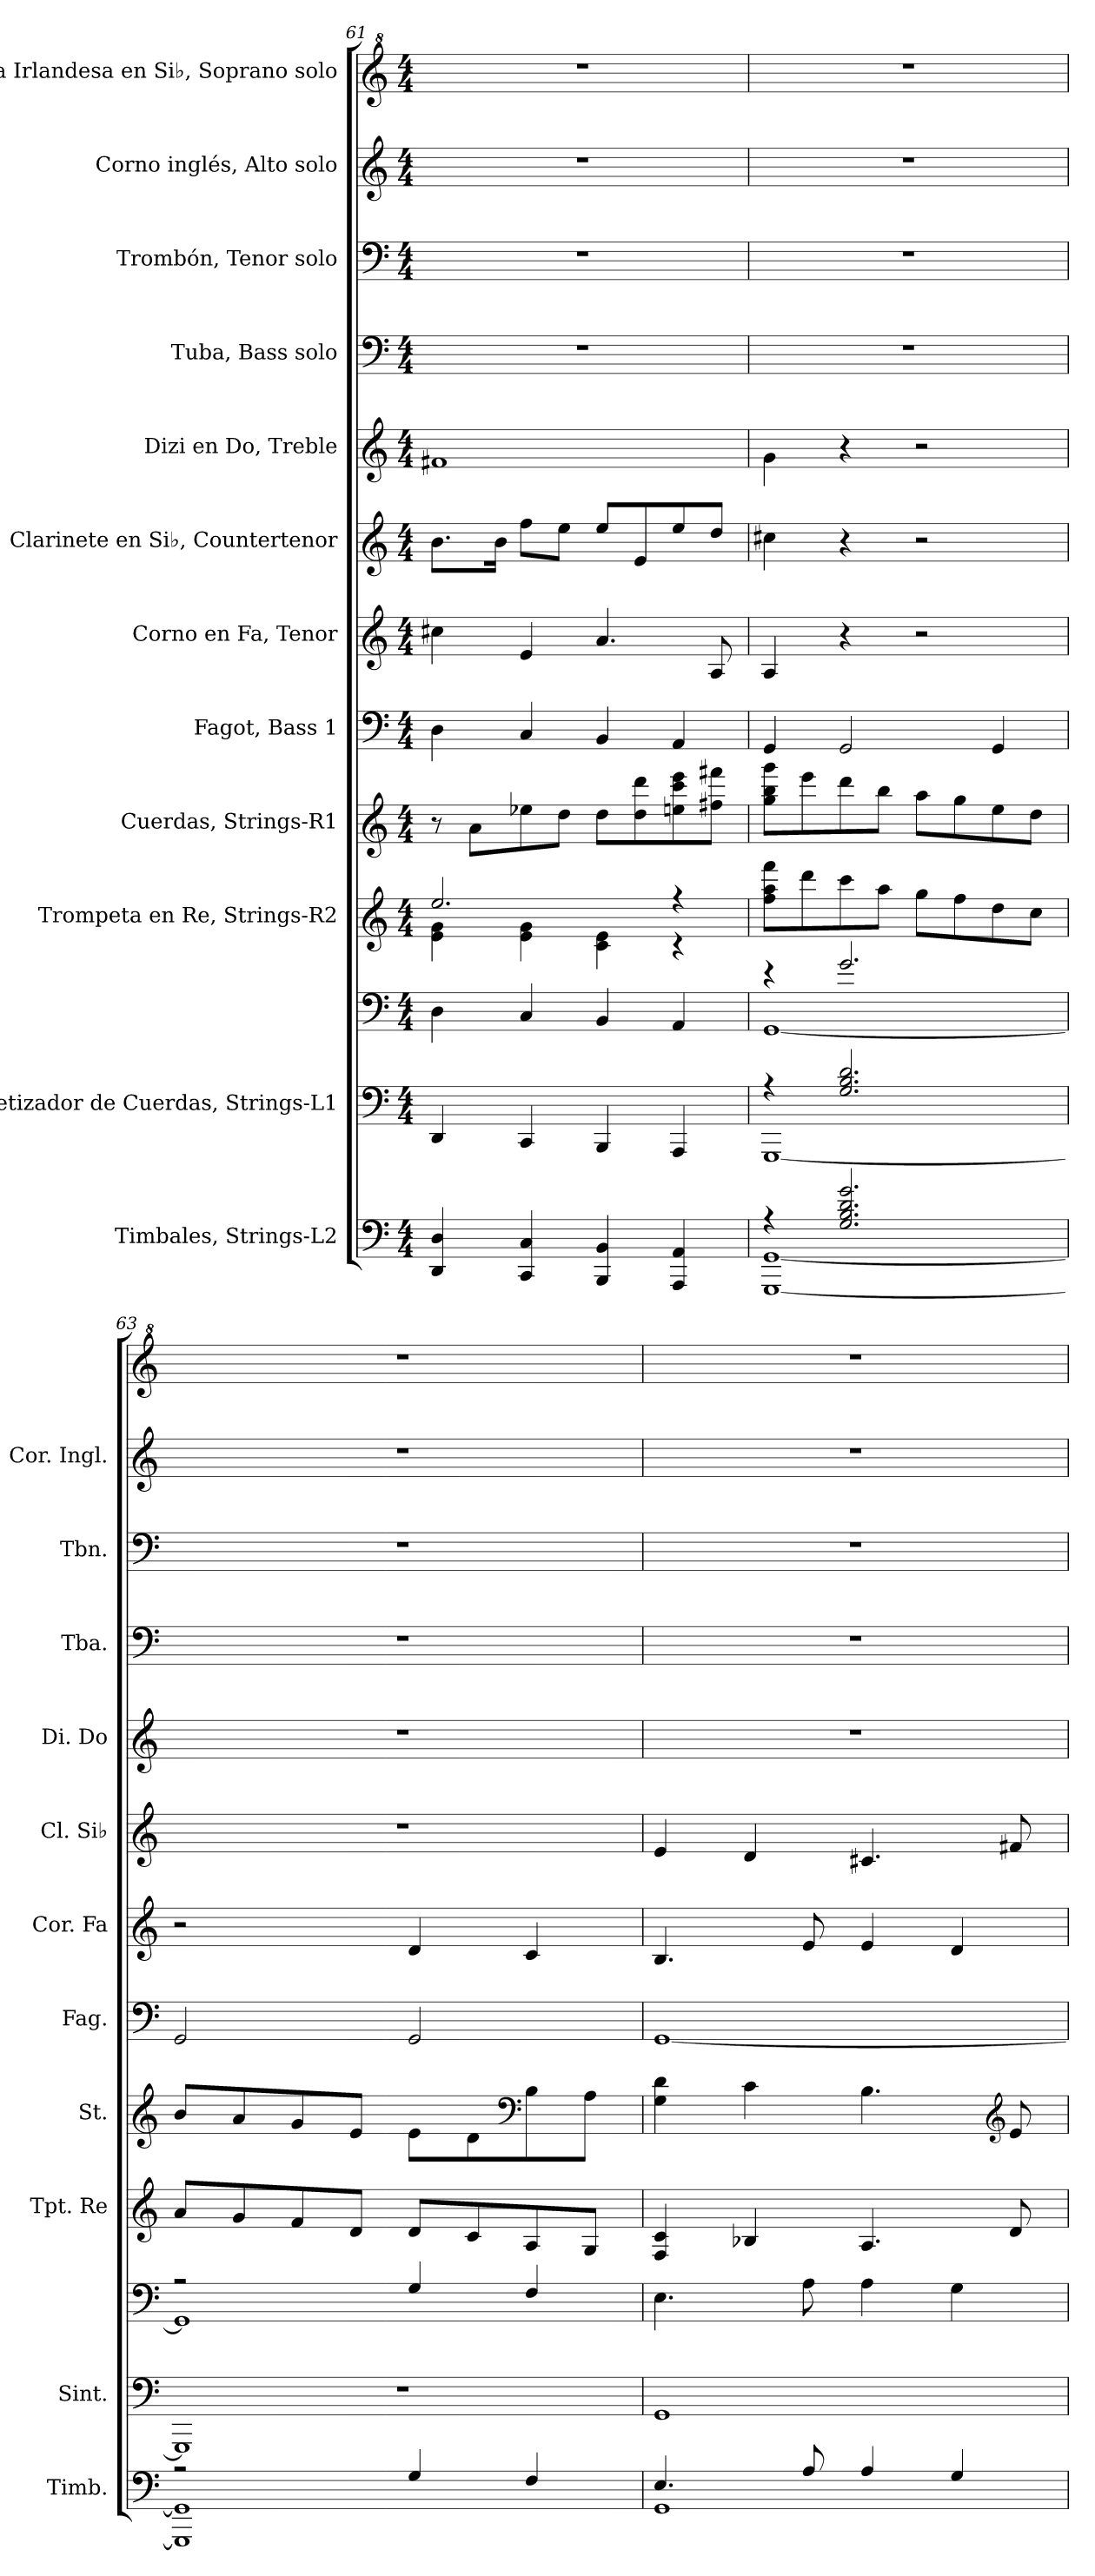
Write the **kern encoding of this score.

**kern	**kern	**kern	**kern	**kern	**kern	**kern	**kern	**kern	**kern	**kern	**kern	**kern
*part12	*part11	*part11	*part10	*part9	*part8	*part7	*part6	*part5	*part4	*part3	*part2	*part1
*staff13	*staff12	*staff11	*staff10	*staff9	*staff8	*staff7	*staff6	*staff5	*staff4	*staff3	*staff2	*staff1
*I"Timbales, Strings-L2	*I"Sintetizador de Cuerdas, Strings-L1	*	*I"Trompeta en Re, Strings-R2	*I"Cuerdas, Strings-R1	*I"Fagot, Bass 1	*I"Corno en Fa, Tenor	*I"Clarinete en Si♭, Countertenor	*I"Dizi en Do, Treble	*I"Tuba, Bass solo	*I"Trombón, Tenor solo	*I"Corno inglés, Alto solo	*I"Flauta Irlandesa en Si♭, Soprano solo
*I'Timb.	*I'Sint.	*	*I'Tpt. Re	*I'St.	*I'Fag.	*I'Cor. Fa	*I'Cl. Si♭	*I'Di. Do	*I'Tba.	*I'Tbn.	*I'Cor. Ingl.	*
!!LO:PB:g=z
*clefF4	*clefF4	*clefF4	*clefG2	*clefG2	*clefF4	*clefG2	*clefG2	*clefG2	*clefF4	*clefF4	*clefG2	*clefG^2
*	*	*	*ITrd-1c-2	*	*	*ITrd4c7	*ITrd1c2	*ITrd-7c-12	*	*	*ITrd4c7	*
*k[]	*k[]	*k[]	*k[f#c#]	*k[]	*k[]	*k[b-]	*k[b-e-]	*k[]	*k[]	*k[]	*k[b-]	*k[]
*M4/4	*M4/4	*M4/4	*M4/4	*M4/4	*M4/4	*M4/4	*M4/4	*M4/4	*M4/4	*M4/4	*M4/4	*M4/4
*MM90	*MM90	*MM90	*MM90	*MM90	*MM90	*MM90	*MM90	*MM90	*MM90	*MM90	*MM90	*MM90
=61	=61	=61	=61	=61	=61	=61	=61	=61	=61	=61	=61	=61
*	*	*	*^	*	*	*	*	*	*	*	*	*
4DD/ 4D/	4DD/	4D\	2.ff#/	4f#\ 4a\	8r	4D\	4f#X\	8.a\L	1ff#X	1r	1r	1r	1r
.	.	.	.	.	8a\L	.	.	.	.	.	.	.	.
.	.	.	.	.	.	.	.	16a\Jk	.	.	.	.	.
4CC/ 4C/	4CC/	4C/	.	4f#\ 4a\	8ee-X\	4C/	4A/	8ee-\L	.	.	.	.	.
.	.	.	.	.	8dd\J	.	.	8dd\J	.	.	.	.	.
4BBB/ 4BB/	4BBB/	4BB/	.	4d\ 4f#\	8dd\L	4BB/	4.d/	8dd/L	.	.	.	.	.
.	.	.	.	.	8dd\ 8ddd\	.	.	8d/	.	.	.	.	.
4AAA/ 4AA/	4AAA/	4AA/	4r	4r	8een\ 8ccc\ 8eee\	4AA/	.	8dd/	.	.	.	.	.
.	.	.	.	.	8ff#X\ 8fff#X\J	.	8D/	8cc/J	.	.	.	.	.
*	*	*	*v	*v	*	*	*	*	*	*	*	*	*
=62	=62	=62	=62	=62	=62	=62	=62	=62	=62	=62	=62	=62
*	*	*	*	*	*	*	*	*	*	*	*	*MM80
*^	*^	*^	*	*	*	*	*	*	*	*	*	*
4r	[1GGG [1GG	4r	[1GGG	4r	[1GG	8gg\ 8bb\ 8ggg\L	8gg\ 8bb\ 8ggg\L	4GG/	4D/	4bn\	4gg\	1r	1r	1r	1r
.	.	.	.	.	.	8eee\	8eee\	.	.	.	.	.	.	.	.
2.G/ 2.B/ 2.d/ 2.g/	.	2.G/ 2.B/ 2.d/	.	2.g/	.	8ddd\	8ddd\	2GG/	4r	4r	4r	.	.	.	.
.	.	.	.	.	.	8bb\J	8bb\J	.	.	.	.	.	.	.	.
.	.	.	.	.	.	8aa\L	8aa\L	.	2r	2r	2r	.	.	.	.
.	.	.	.	.	.	8gg\	8gg\	.	.	.	.	.	.	.	.
.	.	.	.	.	.	8ee\	8ee\	4GG/	.	.	.	.	.	.	.
.	.	.	.	.	.	8dd\J	8dd\J	.	.	.	.	.	.	.	.
=63	=63	=63	=63	=63	=63	=63	=63	=63	=63	=63	=63	=63	=63	=63	=63
2r	1GGG] 1GG]	1r	1GGG]	2r	1GG]	8b/L	8b/L	2GG/	2r	1r	1r	1r	1r	1r	1r
.	.	.	.	.	.	8a/	8a/	.	.	.	.	.	.	.	.
.	.	.	.	.	.	8g/	8g/	.	.	.	.	.	.	.	.
.	.	.	.	.	.	8e/J	8e/J	.	.	.	.	.	.	.	.
4G/	.	.	.	4G/	.	8e/L	8e\L	2GG/	4G/	.	.	.	.	.	.
.	.	.	.	.	.	8d/	8d\	.	.	.	.	.	.	.	.
*	*	*	*	*	*	*	*clefF4	*	*	*	*	*	*	*	*
4F/	.	.	.	4F/	.	8B/	8B\	.	4F/	.	.	.	.	.	.
.	.	.	.	.	.	8A/J	8A\J	.	.	.	.	.	.	.	.
*	*	*v	*v	*	*	*	*	*	*	*	*	*	*	*	*
*	*	*	*v	*v	*	*	*	*	*	*	*	*	*	*
!!LO:PB:g=z
=64	=64	=64	=64	=64	=64	=64	=64	=64	=64	=64	=64	=64	=64
*	*	*	*	*	*	*	*	*	*	*	*	*	*MM75
4.E/	1GG	1GG	4.E\	4G/ 4d/	4G\ 4d\	[1GG	4.E/	4d/	1r	1r	1r	1r	1r
.	.	.	.	4cn/	4c\	.	.	4c/	.	.	.	.	.
8A/	.	.	8A\	.	.	.	8A/	.	.	.	.	.	.
4A/	.	.	4A\	4.B/	4.B\	.	4A/	4.Bn/	.	.	.	.	.
4G/	.	.	4G\	.	.	.	4G/	.	.	.	.	.	.
*	*	*	*	*	*clefG2	*	*	*	*	*	*	*	*
.	.	.	.	8e/	8e/	.	.	8en/	.	.	.	.	.
*v	*v	*	*	*	*	*	*	*	*	*	*	*	*
=	=	=	=	=	=	=	=	=	=	=	=	=
*-	*-	*-	*-	*-	*-	*-	*-	*-	*-	*-	*-	*-
